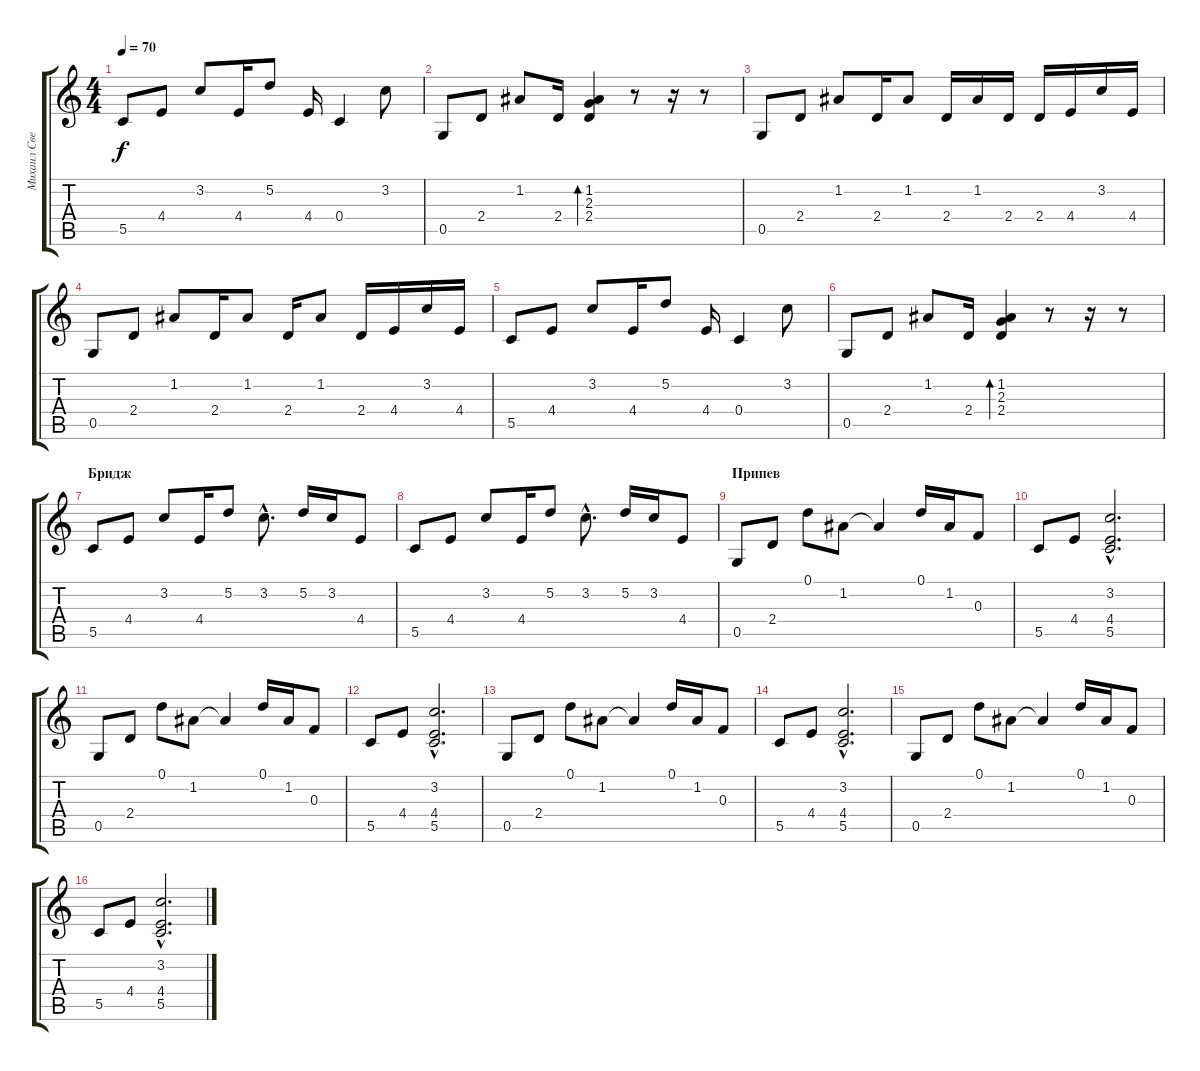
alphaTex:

\track ("Михаил Светлов" "Михаил Све") {instrument electricguitarclean}
\staff {score tabs}
\tuning (D4 A3 F3 C3 G2 D2) {hide}
\ts (4 4)
\tempo 70
\clef g2
\ks c
5.5.8{dy f} 4.4.8 3.2.8 4.4.16 5.2.8 4.4.16 0.4.4 3.2.8 |
0.5.8 2.4.8 1.2.8 2.4.16 (1.2 2.3 2.4).4{bd 60} r.8 r.16 r.8 |
0.5.8 2.4.8 1.2.8 2.4.16 1.2.8 2.4.16 1.2.16 2.4.16 2.4.16 4.4.16 3.2.16 4.4.16 |
0.5.8 2.4.8 1.2.8 2.4.16 1.2.8 2.4.16 1.2.8 2.4.16 4.4.16 3.2.16 4.4.16 |
5.5.8 4.4.8 3.2.8 4.4.16 5.2.8 4.4.16 0.4.4 3.2.8 |
0.5.8 2.4.8 1.2.8 2.4.16 (1.2 2.3 2.4).4{bd 60} r.8 r.16 r.8 |
\section ("" "Бридж")
5.5.8 4.4.8 3.2.8 4.4.16 5.2.8 3.2{hac}.8{d} 5.2.16 3.2.16 4.4.8 |
5.5.8 4.4.8 3.2.8 4.4.16 5.2.8 3.2{hac}.8{d} 5.2.16 3.2.16 4.4.8 |
\section ("" "Припев")
0.5.8 2.4.8 0.1.8 1.2.8 1.2{t}.4 0.1.16 1.2.16 0.3.8 |
5.5.8 4.4.8 (3.2{hac} 4.4{hac} 5.5{hac}).2{d} |
0.5.8 2.4.8 0.1.8 1.2.8 1.2{t}.4 0.1.16 1.2.16 0.3.8 |
5.5.8 4.4.8 (3.2{hac} 4.4{hac} 5.5{hac}).2{d} |
0.5.8 2.4.8 0.1.8 1.2.8 1.2{t}.4 0.1.16 1.2.16 0.3.8 |
5.5.8 4.4.8 (3.2{hac} 4.4{hac} 5.5{hac}).2{d} |
0.5.8 2.4.8 0.1.8 1.2.8 1.2{t}.4 0.1.16 1.2.16 0.3.8 |
5.5.8 4.4.8 (3.2{hac} 4.4{hac} 5.5{hac}).2{d}
